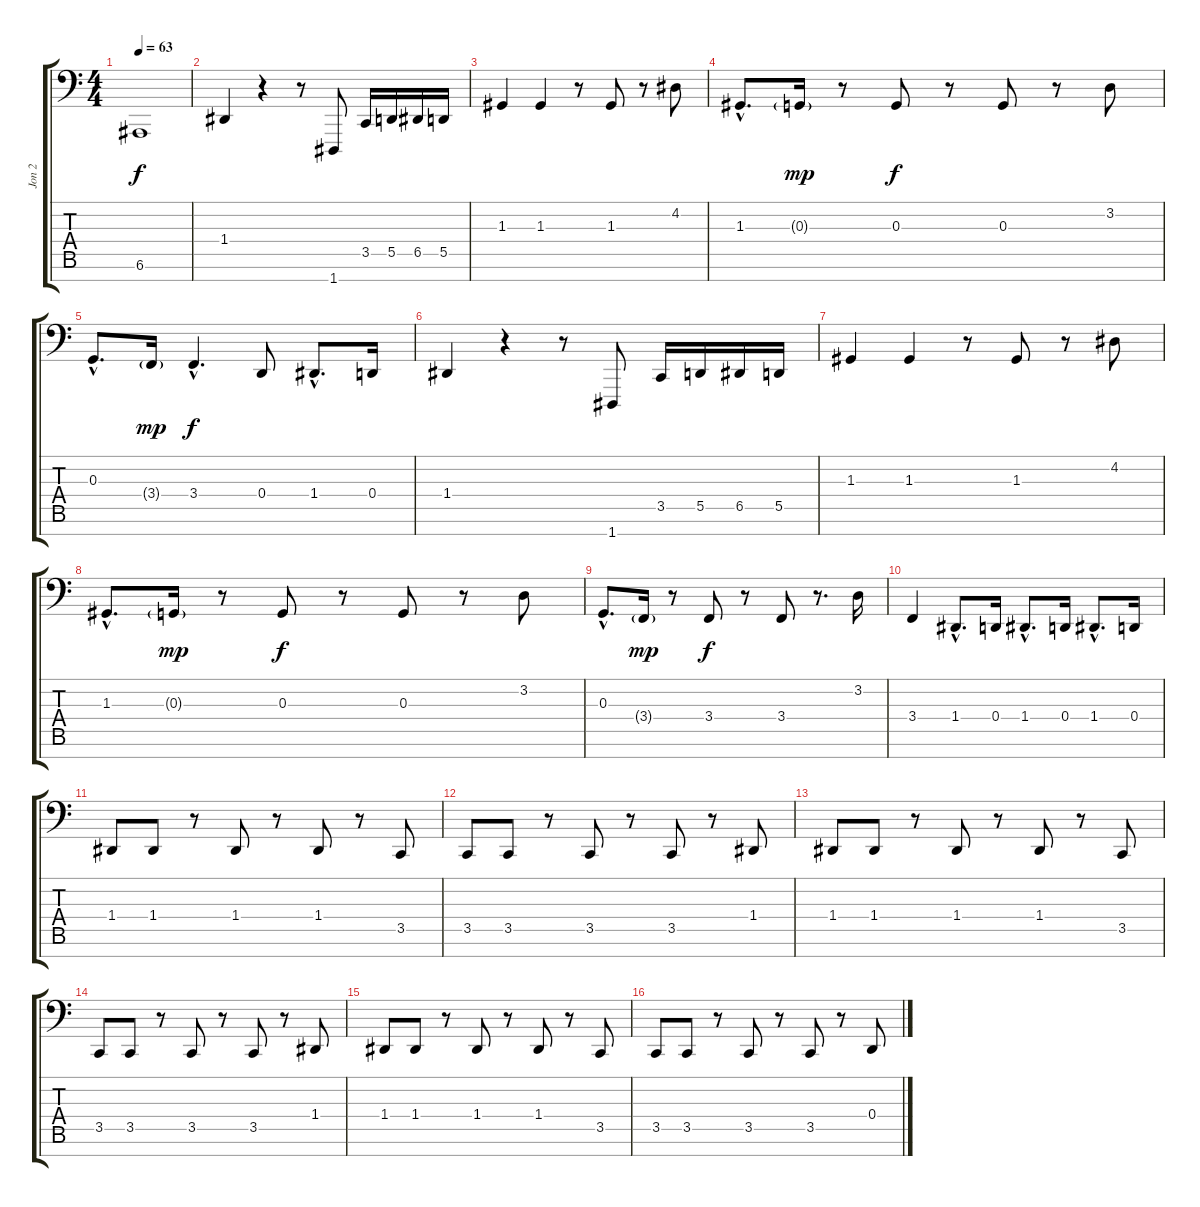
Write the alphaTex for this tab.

\track ("Jon 2" "Jon 2") {instrument acousticgrandpiano}
\staff {score tabs}
\tuning (E3 B2 G2 D2 A1 E1 D1) {hide}
\ts (4 4)
\tempo 63
\clef f4
\ks c
6.6.1{dy f} |
1.4.4 r.4 r.8 1.7.8 3.5.16 5.5.16 6.5.16 5.5.16 |
1.3.4 1.3.4 r.8 1.3.8 r.8 4.2.8 |
1.3{hac}.8{d} 0.3{g}.16{dy mp} r.8 0.3.8{dy f} r.8 0.3.8 r.8 3.2.8 |
0.3{hac}.8{d} 3.4{g}.16{dy mp} 3.4{hac}.4{d dy f} 0.4.8 1.4{hac}.8{d} 0.4.16 |
1.4.4 r.4 r.8 1.7.8 3.5.16 5.5.16 6.5.16 5.5.16 |
1.3.4 1.3.4 r.8 1.3.8 r.8 4.2.8 |
1.3{hac}.8{d} 0.3{g}.16{dy mp} r.8 0.3.8{dy f} r.8 0.3.8 r.8 3.2.8 |
0.3{hac}.8{d} 3.4{g}.16{dy mp} r.8 3.4.8{dy f} r.8 3.4.8 r.8{d} 3.2.16 |
3.4.4 1.4{hac}.8{d} 0.4.16 1.4{hac}.8{d} 0.4.16 1.4{hac}.8{d} 0.4.16 |
1.4.8 1.4.8 r.8 1.4.8 r.8 1.4.8 r.8 3.5.8 |
3.5.8 3.5.8 r.8 3.5.8 r.8 3.5.8 r.8 1.4.8 |
1.4.8 1.4.8 r.8 1.4.8 r.8 1.4.8 r.8 3.5.8 |
3.5.8 3.5.8 r.8 3.5.8 r.8 3.5.8 r.8 1.4.8 |
1.4.8 1.4.8 r.8 1.4.8 r.8 1.4.8 r.8 3.5.8 |
3.5.8 3.5.8 r.8 3.5.8 r.8 3.5.8 r.8 0.4.8
